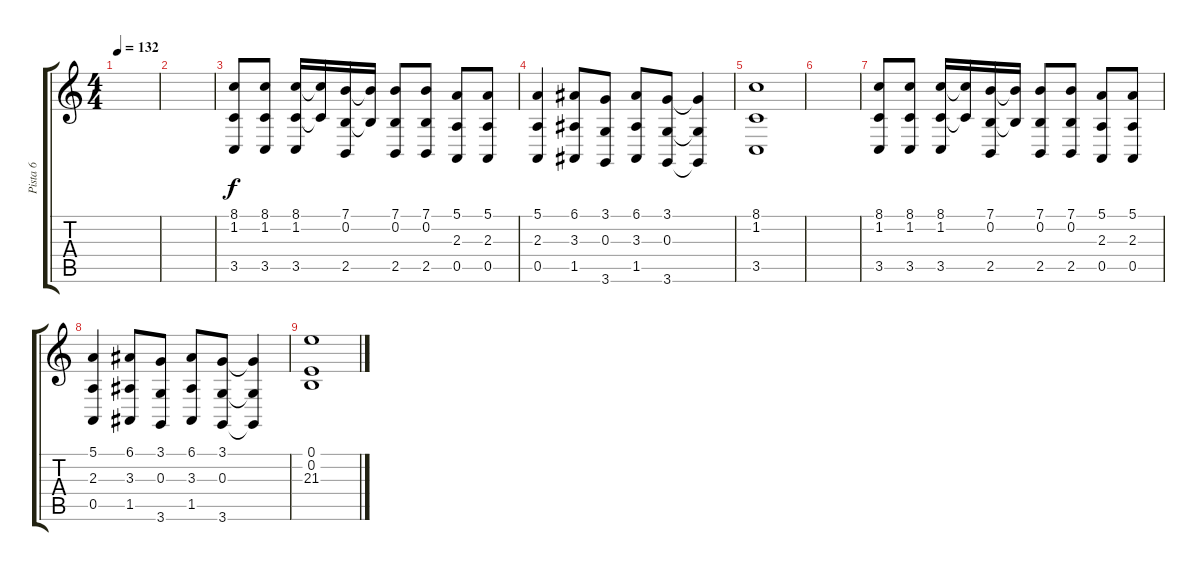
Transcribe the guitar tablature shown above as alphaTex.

\track ("Pista 6" "Pista 6") {instrument brasssection}
\staff {score tabs}
\tuning (E4 B3 G3 D3 A2 E2) {hide}
\ts (4 4)
\tempo 132
\clef g2
\ks c
|
|
(8.1 1.2 3.5).8 (8.1 1.2 3.5).8 (8.1 1.2 3.5).16 (8.1{t} 1.2{t}).16 (7.1 0.2 2.5).16 (7.1{t} 0.2{t}).16 (7.1 0.2 2.5).8 (7.1 0.2 2.5).8 (5.1 2.3 0.5).8 (5.1 2.3 0.5).8 |
(5.1 2.3 0.5).4 (6.1 3.3 1.5).8 (3.1 0.3 3.6).8 (6.1 3.3 1.5).8 (3.1 0.3 3.6).8 (3.1{t} 0.3{t} 3.6{t}).4 |
(8.1 1.2 3.5).1 |
|
(8.1 1.2 3.5).8 (8.1 1.2 3.5).8 (8.1 1.2 3.5).16 (8.1{t} 1.2{t}).16 (7.1 0.2 2.5).16 (7.1{t} 0.2{t}).16 (7.1 0.2 2.5).8 (7.1 0.2 2.5).8 (5.1 2.3 0.5).8 (5.1 2.3 0.5).8 |
(5.1 2.3 0.5).4 (6.1 3.3 1.5).8 (3.1 0.3 3.6).8 (6.1 3.3 1.5).8 (3.1 0.3 3.6).8 (3.1{t} 0.3{t} 3.6{t}).4 |
(0.1 0.2 21.3).1
